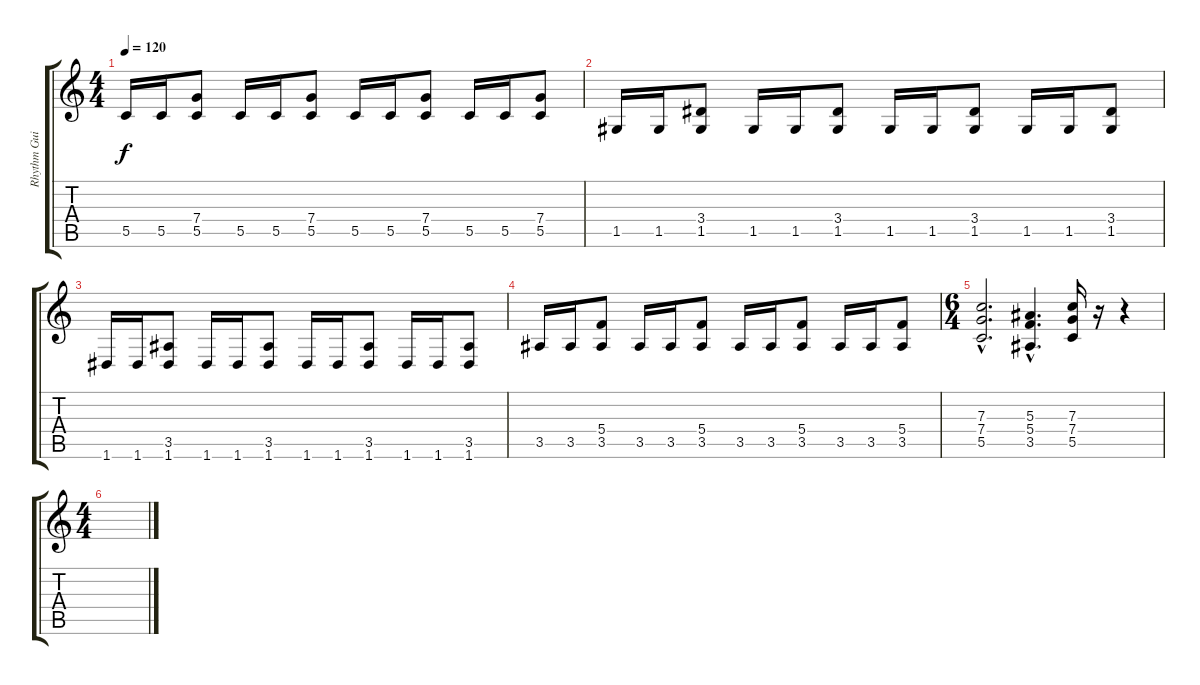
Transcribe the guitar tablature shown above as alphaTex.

\track ("Rhythm Guitar" "Rhythm Gui") {instrument distortionguitar}
\staff {score tabs}
\tuning (D4 A3 F3 C3 G2 D2) {hide}
\ts (4 4)
\tempo 120
\clef g2
\ks c
5.5.16{dy f} 5.5.16 (7.4 5.5).8 5.5.16 5.5.16 (7.4 5.5).8 5.5.16 5.5.16 (7.4 5.5).8 5.5.16 5.5.16 (7.4 5.5).8 |
1.5.16 1.5.16 (3.4 1.5).8 1.5.16 1.5.16 (3.4 1.5).8 1.5.16 1.5.16 (3.4 1.5).8 1.5.16 1.5.16 (3.4 1.5).8 |
1.6.16 1.6.16 (3.5 1.6).8 1.6.16 1.6.16 (3.5 1.6).8 1.6.16 1.6.16 (3.5 1.6).8 1.6.16 1.6.16 (3.5 1.6).8 |
3.5.16 3.5.16 (5.4 3.5).8 3.5.16 3.5.16 (5.4 3.5).8 3.5.16 3.5.16 (5.4 3.5).8 3.5.16 3.5.16 (5.4 3.5).8 |
\ts (6 4)
(7.3{hac} 7.4{hac} 5.5{hac}).2{d} (5.3{hac} 5.4{hac} 3.5{hac}).4{d} (7.3 7.4 5.5).16 r.16 r.4 |
\ts (4 4)
